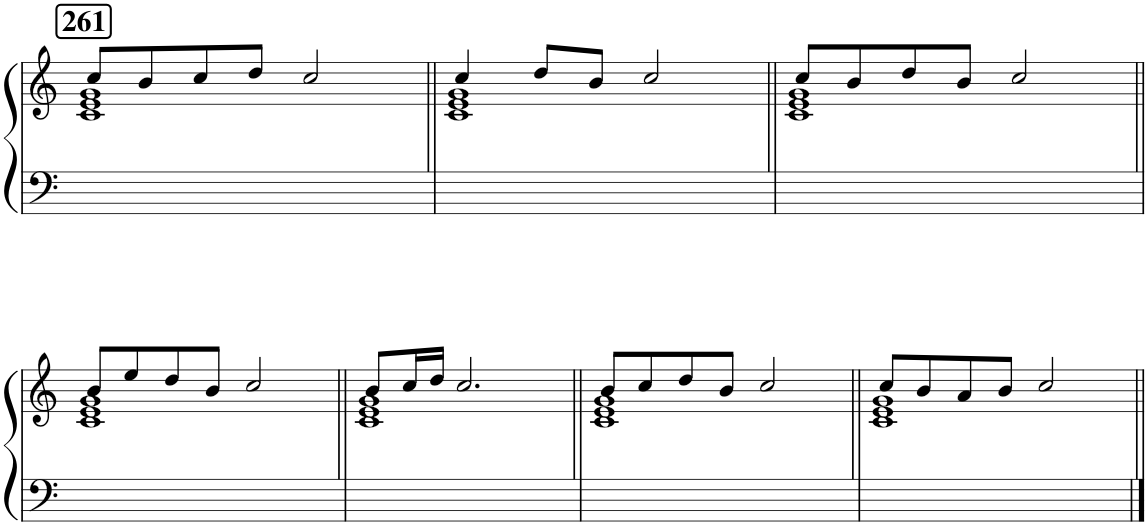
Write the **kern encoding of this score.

**kern	**kern
*part1	*part1
*staff2	*staff1
*I"Piano	*
*I'Pno.	*
*clefF4	*clefG2
*k[]	*k[]
*M4/4	*M4/4
!!LO:REH:place=s1:a:B:cj:fs=14:t=261
=1	=1
*	*^
*	*	*^
*	*	*	*^
1ryy	8cc/L	1g	1e	1c
.	8b/	.	.	.
.	8cc/	.	.	.
.	8dd/J	.	.	.
.	2cc/	.	.	.
=2||	=2||	=2||	=2||	=2||
1ryy	4cc/	1g	1e	1c
.	8dd/L	.	.	.
.	8b/J	.	.	.
.	2cc/	.	.	.
=3||	=3||	=3||	=3||	=3||
1ryy	8cc/L	1g	1e	1c
.	8b/	.	.	.
.	8dd/	.	.	.
.	8b/J	.	.	.
.	2cc/	.	.	.
!!LO:LB:g=z	!!	!!	!!
=4||	=4||	=4||	=4||	=4||
1ryy	8b/L	1g	1e	1c
.	8ee/	.	.	.
.	8dd/	.	.	.
.	8b/J	.	.	.
.	2cc/	.	.	.
=5||	=5||	=5||	=5||	=5||
1ryy	8b/L	1g	1e	1c
.	16cc/L	.	.	.
.	16dd/JJ	.	.	.
.	2.cc/	.	.	.
=6||	=6||	=6||	=6||	=6||
1ryy	8b/L	1g	1e	1c
.	8cc/	.	.	.
.	8dd/	.	.	.
.	8b/J	.	.	.
.	2cc/	.	.	.
=7||	=7||	=7||	=7||	=7||
1ryy	8cc/L	1g	1e	1c
.	8b/	.	.	.
.	8a/	.	.	.
.	8b/J	.	.	.
.	2cc/	.	.	.
*	*v	*v	*v	*v
=||	=||
*-	*-
